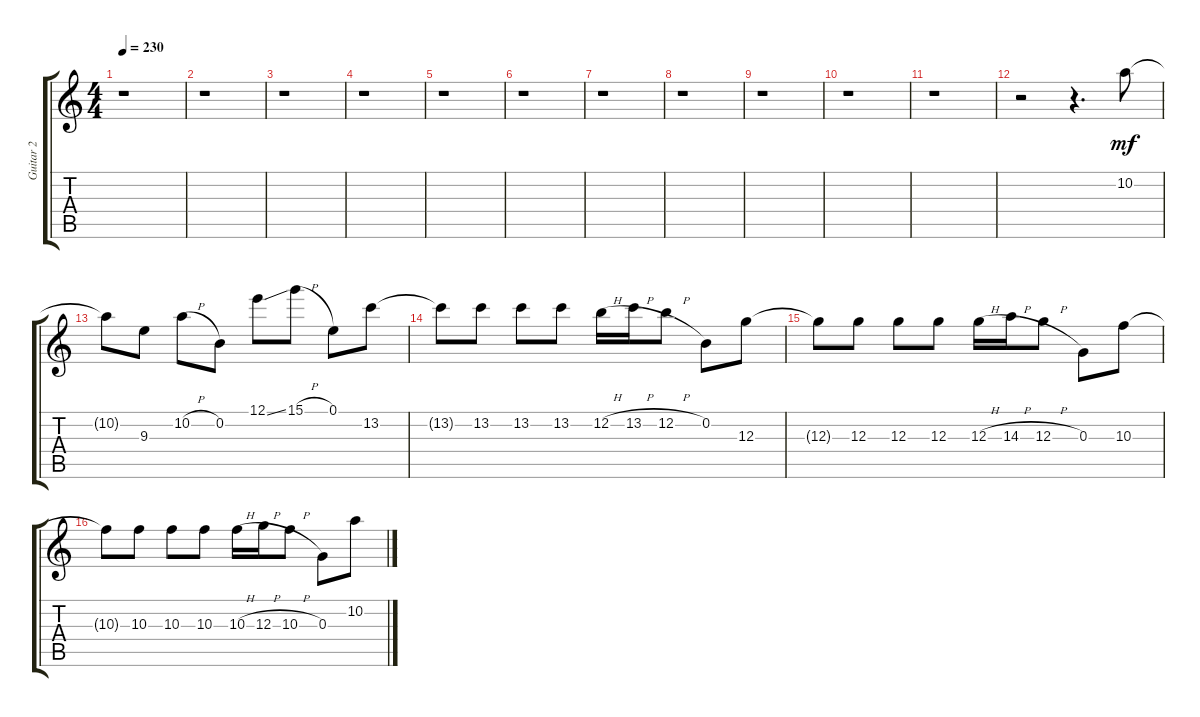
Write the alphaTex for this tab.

\track ("Guitar 2" "Guitar 2") {instrument distortionguitar}
\staff {score tabs}
\tuning (E4 B3 G3 D3 A2 E2) {hide}
\ts (4 4)
\tempo 230
\clef g2
\ks c
r.1{dy mf} |
r.1 |
r.1 |
r.1 |
r.1 |
r.1 |
r.1 |
r.1 |
r.1 |
r.1 |
r.1 |
r.2 r.4{d} 10.2.8 |
10.2{t}.8 9.3.8 10.2{h}.8 0.2.8 12.1{ss}.8 15.1{h}.8 0.1.8 13.2.8 |
13.2{t}.8 13.2.8 13.2.8 13.2.8 12.2{h}.16 13.2{h}.16 12.2{h}.8 0.2.8 12.3.8 |
12.3{t}.8 12.3.8 12.3.8 12.3.8 12.3{h}.16 14.3{h}.16 12.3{h}.8 0.3.8 10.3.8 |
10.3{t}.8 10.3.8 10.3.8 10.3.8 10.3{h}.16 12.3{h}.16 10.3{h}.8 0.3.8 10.2.8
